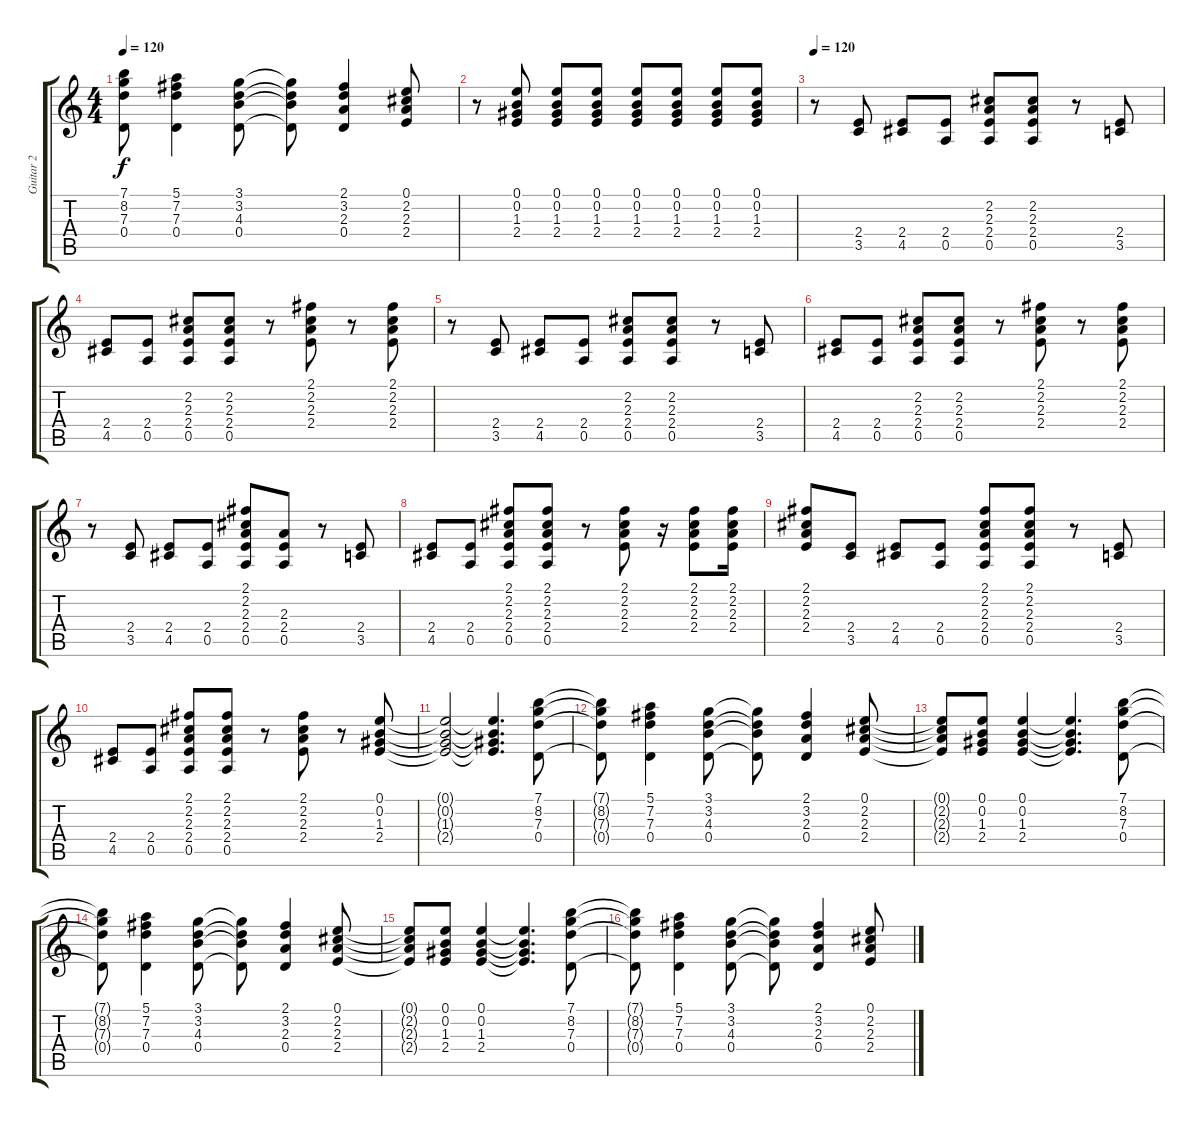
\track ("Guitar 2" "Guitar 2") {instrument electricguitarclean}
\staff {score tabs}
\tuning (E4 B3 G3 D3 A2 E2) {hide}
\ts (4 4)
\tempo 120
\clef g2
\ks c
(7.1{t} 8.2{t} 7.3{t} 0.4{t}).8{dy f} (5.1 7.2 7.3 0.4).4 (3.1 3.2 4.3 0.4).8 (3.1{t} 3.2{t} 4.3{t} 0.4{t}).8 (2.1 3.2 2.3 0.4).4 (0.1 2.2 2.3 2.4).8 |
r.8 (0.1 0.2 1.3 2.4).8 (0.1 0.2 1.3 2.4).8 (0.1 0.2 1.3 2.4).8 (0.1 0.2 1.3 2.4).8 (0.1 0.2 1.3 2.4).8 (0.1 0.2 1.3 2.4).8 (0.1 0.2 1.3 2.4).8 |
\tempo 120
r.8 (2.4 3.5).8 (2.4 4.5).8 (2.4 0.5).8 (2.2 2.3 2.4 0.5).8 (2.2 2.3 2.4 0.5).8 r.8 (2.4 3.5).8 |
(2.4 4.5).8 (2.4 0.5).8 (2.2 2.3 2.4 0.5).8 (2.2 2.3 2.4 0.5).8 r.8 (2.1 2.2 2.3 2.4).8 r.8 (2.1 2.2 2.3 2.4).8 |
r.8 (2.4 3.5).8 (2.4 4.5).8 (2.4 0.5).8 (2.2 2.3 2.4 0.5).8 (2.2 2.3 2.4 0.5).8 r.8 (2.4 3.5).8 |
(2.4 4.5).8 (2.4 0.5).8 (2.2 2.3 2.4 0.5).8 (2.2 2.3 2.4 0.5).8 r.8 (2.1 2.2 2.3 2.4).8 r.8 (2.1 2.2 2.3 2.4).8 |
r.8 (2.4 3.5).8 (2.4 4.5).8 (2.4 0.5).8 (2.1 2.2 2.3 2.4 0.5).8 (2.3 2.4 0.5).8 r.8 (2.4 3.5).8 |
(2.4 4.5).8 (2.4 0.5).8 (2.1 2.2 2.3 2.4 0.5).8 (2.1 2.2 2.3 2.4 0.5).8 r.8 (2.1 2.2 2.3 2.4).8 r.16 (2.1 2.2 2.3 2.4).8 (2.1 2.2 2.3 2.4).16 |
(2.1 2.2 2.3 2.4).8 (2.4 3.5).8 (2.4 4.5).8 (2.4 0.5).8 (2.1 2.2 2.3 2.4 0.5).8 (2.1 2.2 2.3 2.4 0.5).8 r.8 (2.4 3.5).8 |
(2.4 4.5).8 (2.4 0.5).8 (2.1 2.2 2.3 2.4 0.5).8 (2.1 2.2 2.3 2.4 0.5).8 r.8 (2.1 2.2 2.3 2.4).8 r.8 (0.1 0.2 1.3 2.4).8 |
(0.1{t} 0.2{t} 1.3{t} 2.4{t}).2 (0.1{t} 0.2{t} 1.3{t} 2.4{t}).4{d} (7.1 8.2 7.3 0.4).8 |
(7.1{t} 8.2{t} 7.3{t} 0.4{t}).8 (5.1 7.2 7.3 0.4).4 (3.1 3.2 4.3 0.4).8 (3.1{t} 3.2{t} 4.3{t} 0.4{t}).8 (2.1 3.2 2.3 0.4).4 (0.1 2.2 2.3 2.4).8 |
(0.1{t} 2.2{t} 2.3{t} 2.4{t}).8 (0.1 0.2 1.3 2.4).8 (0.1 0.2 1.3 2.4).4 (0.1{t} 0.2{t} 1.3{t} 2.4{t}).4{d} (7.1 8.2 7.3 0.4).8 |
(7.1{t} 8.2{t} 7.3{t} 0.4{t}).8 (5.1 7.2 7.3 0.4).4 (3.1 3.2 4.3 0.4).8 (3.1{t} 3.2{t} 4.3{t} 0.4{t}).8 (2.1 3.2 2.3 0.4).4 (0.1 2.2 2.3 2.4).8 |
(0.1{t} 2.2{t} 2.3{t} 2.4{t}).8 (0.1 0.2 1.3 2.4).8 (0.1 0.2 1.3 2.4).4 (0.1{t} 0.2{t} 1.3{t} 2.4{t}).4{d} (7.1 8.2 7.3 0.4).8 |
(7.1{t} 8.2{t} 7.3{t} 0.4{t}).8 (5.1 7.2 7.3 0.4).4 (3.1 3.2 4.3 0.4).8 (3.1{t} 3.2{t} 4.3{t} 0.4{t}).8 (2.1 3.2 2.3 0.4).4 (0.1 2.2 2.3 2.4).8
